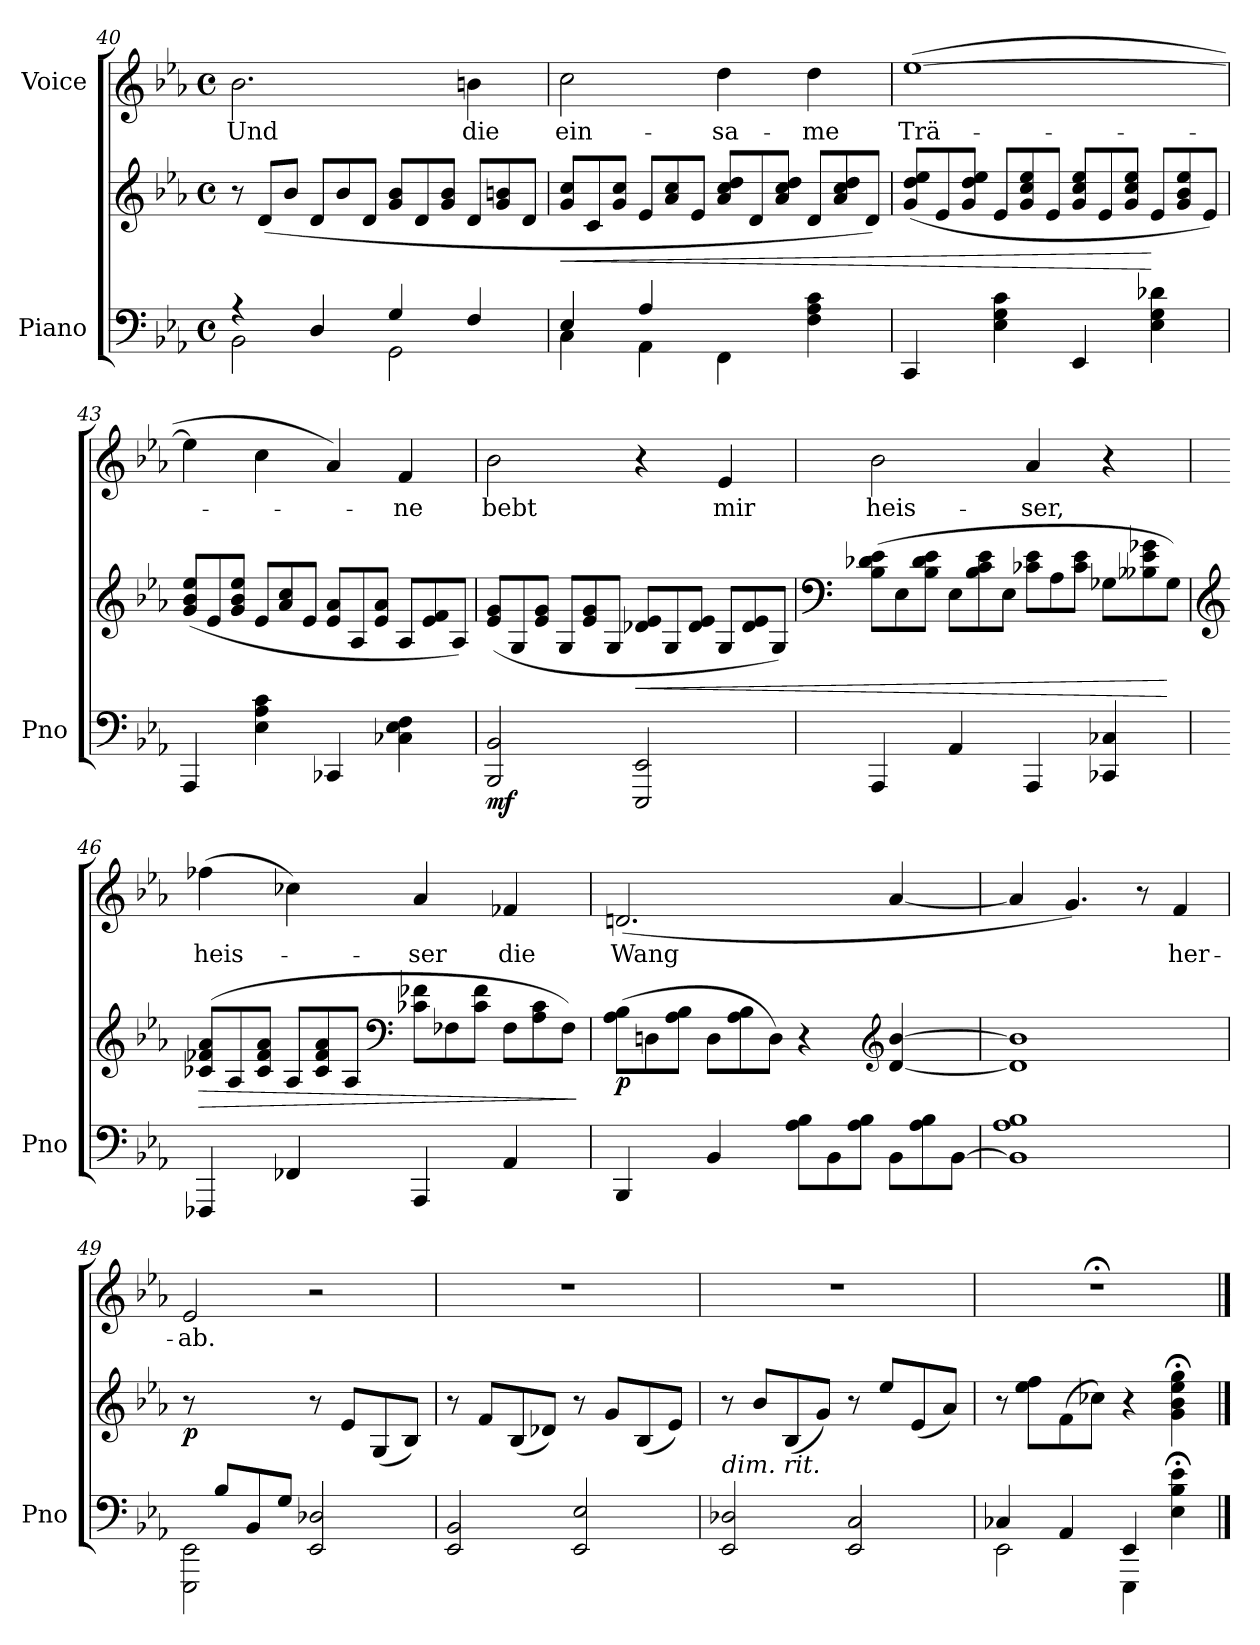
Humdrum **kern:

**kern	**kern	**dynam	**kern	**text
*part2	*part2	*part2	*part1	*part1
*staff3	*staff2	*staff2/3	*staff1	*staff1
*I"Piano	*	*	*I"Voice	*
*I'Pno	*	*	*	*
*clefF4	*clefG2	*	*clefG2	*
*k[b-e-a-]	*k[b-e-a-]	*	*k[b-e-a-]	*
*M4/4	*M4/4	*	*M4/4	*
*met(c)	*met(c)	*	*met(c)	*
=40	=40	=40	=40	=40
*^	*	*	*	*
*	*	*Xtuplet	*	*	*
!	!	!	!LO:DY:b	!	!
!	!	!	!LO:DY:n=1:b	!	!
4r	2BB-\	12r	p other-dynamics	2.b-\	Und
.	.	(12d/L	.	.	.
.	.	12b-/J	.	.	.
4D/	.	12d/L	.	.	.
.	.	12b-/	.	.	.
.	.	12d/J	.	.	.
4G/	2GG\	12g/ 12b-/L	.	.	.
.	.	12d/	.	.	.
.	.	12g/ 12b-/J	.	.	.
4F/	.	12d/L	.	4bn\	die
.	.	12g/ 12bn/	.	.	.
.	.	12d/J	.	.	.
=41	=41	=41	=41	=41	=41
!	!	!	!LO:HP:b	!	!
4E-/	4C\	12g/ 12cc/L	<	2cc\	ein-
.	.	12c/	.	.	.
.	.	12g/ 12cc/J	.	.	.
4A-/	4AA-\	12e-/L	.	.	.
.	.	12a-/ 12cc/	.	.	.
.	.	12e-/J	.	.	.
4FF\	2ryy	12a-/ 12cc/ 12dd/L	.	4dd\	-sa-
.	.	12d/	.	.	.
.	.	12a-/ 12cc/ 12dd/J	.	.	.
4F\ 4A-\ 4c\	.	12d/L	.	4dd\	-me
.	.	12a-/ 12cc/ 12dd/	.	.	.
.	.	12d/J)	.	.	.
*v	*v	*	*	*	*
=42	=42	=42	=42	=42
4CC/	(12g/ 12dd/ 12ee-/L	.	([1ee-	Trä-
.	12e-/	.	.	.
.	12g/ 12dd/ 12ee-/J	.	.	.
4E-\ 4G\ 4c\	12e-/L	.	.	.
.	12g/ 12cc/ 12ee-/	.	.	.
.	12e-/J	.	.	.
4EE-/	12g/ 12cc/ 12ee-/L	.	.	.
.	12e-/	.	.	.
.	12g/ 12cc/ 12ee-/J	.	.	.
4E-\ 4G\ 4d-X\	12e-/L	[	.	.
.	12g/ 12b-/ 12ee-/	.	.	.
.	12e-/J)	.	.	.
=43	=43	=43	=43	=43
4AAA-/	(12g/ 12b-/ 12ee-/L	.	4ee-\]	.
.	12e-/	.	.	.
.	12g/ 12b-/ 12ee-/J	.	.	.
4E-\ 4A-\ 4c\	12e-/L	.	4cc\	.
.	12a-/ 12cc/	.	.	.
.	12e-/J	.	.	.
4CC-X/	12e-/ 12a-/L	.	4a-/)	.
.	12A-/	.	.	.
.	12e-/ 12a-/J	.	.	.
4C-X\ 4E-\ 4F\	12A-/L	.	4f/	-ne
.	12e-/ 12f/	.	.	.
.	12A-/J)	.	.	.
=44	=44	=44	=44	=44
!	!	!LO:DY:b=2	!	!
2BBB-/ 2BB-/	(12e-/ 12g/L	mf	2b-\	bebt
.	12G/	.	.	.
.	12e-/ 12g/J	.	.	.
.	12G/L	.	.	.
.	12e-/ 12g/	.	.	.
.	12G/J	.	.	.
!	!	!LO:HP:b	!	!
2EEE-/ 2EE-/	12d-X/ 12e-/L	<	4r	.
.	12G/	.	.	.
.	12d-/ 12e-/J	.	.	.
.	12G/L	.	4e-/	mir
.	12d-/ 12e-/	.	.	.
.	12G/J)	.	.	.
=45	=45	=45	=45	=45
*	*clefF4	*	*	*
4AAA-/	(12B-\ 12d-X\ 12e-\L	.	2b-\	heis-
.	12E-\	.	.	.
.	12B-\ 12d-\ 12e-\J	.	.	.
4AA-/	12E-\L	.	.	.
.	12B-\ 12c\ 12e-\	.	.	.
.	12E-\J	.	.	.
4AAA-/	12c-X\ 12e-\L	.	4a-/	-ser,
.	12A-\	.	.	.
.	12c-\ 12e-\J	.	.	.
4CC-X/ 4C-X/	12G-X\L	.	4r	.
.	12B--X\ 12e-\ 12g-X\	.	.	.
.	12G-\J)	[	.	.
=46	=46	=46	=46	=46
*	*clefG2	*	*	*
!	!	!LO:HP:b	!	!
4FFF-X/	(12c-X/ 12f-X/ 12a-/L	>	(4ff-X\	heis-
.	12A-/	.	.	.
.	12c-/ 12f-/ 12a-/J	.	.	.
4FF-X/	12A-/L	.	4cc-X\)	.
.	12c-/ 12f-/ 12a-/	.	.	.
.	12A-/J	.	.	.
*	*clefF4	*	*	*
4AAA-/	12c-X\ 12f-X\L	.	4a-/	-ser
.	12F-X\	.	.	.
.	12c-\ 12f-\J	.	.	.
4AA-/	12F-\L	.	4f-X/	die
.	12A-\ 12c-\	.	.	.
.	12F-\J)	.	.	.
.	.	]	.	.
=47	=47	=47	=47	=47
!	!	!LO:DY:b	!	!
4BBB-/	(12A-\ 12B-\L	p	(2.dn/	Wang
.	12Dn\	.	.	.
.	12A-\ 12B-\J	.	.	.
4BB-/	12D\L	.	.	.
.	12A-\ 12B-\	.	.	.
.	12D\J)	.	.	.
*Xtuplet	*	*	*	*
12A-\ 12B-\L	4r	.	.	.
12BB-\	.	.	.	.
12A-\ 12B-\J	.	.	.	.
*	*clefG2	*	*	*
12BB-\L	[4d/ [4b-/	.	[4a-/	.
12A-\ 12B-\	.	.	.	.
[12BB-\J	.	.	.	.
=48	=48	=48	=48	=48
1BB-] 1A- 1B-	1d] 1b-]	.	4a-/]	.
.	.	.	4.g/)	.
.	.	.	8r	.
.	.	.	4f/	her-
=49	=49	=49	=49	=49
*^	*	*	*	*
!	!	!	!LO:DY:b	!	!
8ryy	2EEE-\ 2EE-\	8r	p	2e-/	-ab.
8B-/L	.	4.ryy	.	.	.
8BB-/	.	.	.	.	.
8G/J	.	.	.	.	.
2ryy	2EE-/ 2D-X/	8r	.	2r	.
.	.	8e-/L	.	.	.
.	.	(8G/	.	.	.
.	.	8B-/J)	.	.	.
*v	*v	*	*	*	*
=50	=50	=50	=50	=50
2EE-/ 2BB-/	8r	.	1r	.
.	8f/L	.	.	.
.	(8B-/	.	.	.
.	8d-X/J)	.	.	.
2EE-/ 2E-/	8r	.	.	.
.	8g/L	.	.	.
.	(8B-/	.	.	.
.	8e-/J)	.	.	.
=51	=51	=51	=51	=51
!	!LO:TX:b:i:t=dim. rit.	!	!	!
2EE-/ 2D-X/	8r	.	1r	.
.	8b-/L	.	.	.
.	(8B-/	.	.	.
.	8g/J)	.	.	.
2EE-/ 2C/	8r	.	.	.
.	8ee-/L	.	.	.
.	(8e-/	.	.	.
.	8a-/J)	.	.	.
=52	=52	=52	=52	=52
*^	*	*	*	*
4C-X/	2EE-\	8r	.	1r;<	.
.	.	8ee-\ 8ff\L	.	.	.
4AA-/	.	(8f\	.	.	.
.	.	8cc-X\J)	.	.	.
4EE-/	4EEE-\	4r	.	.	.
4E-\;< 4B-\;< 4e-\;<	4ryy	4g\;< 4b-\;< 4ee-\;< 4gg\;<	.	.	.
*v	*v	*	*	*	*
==	==	==	==	==
*-	*-	*-	*-	*-
